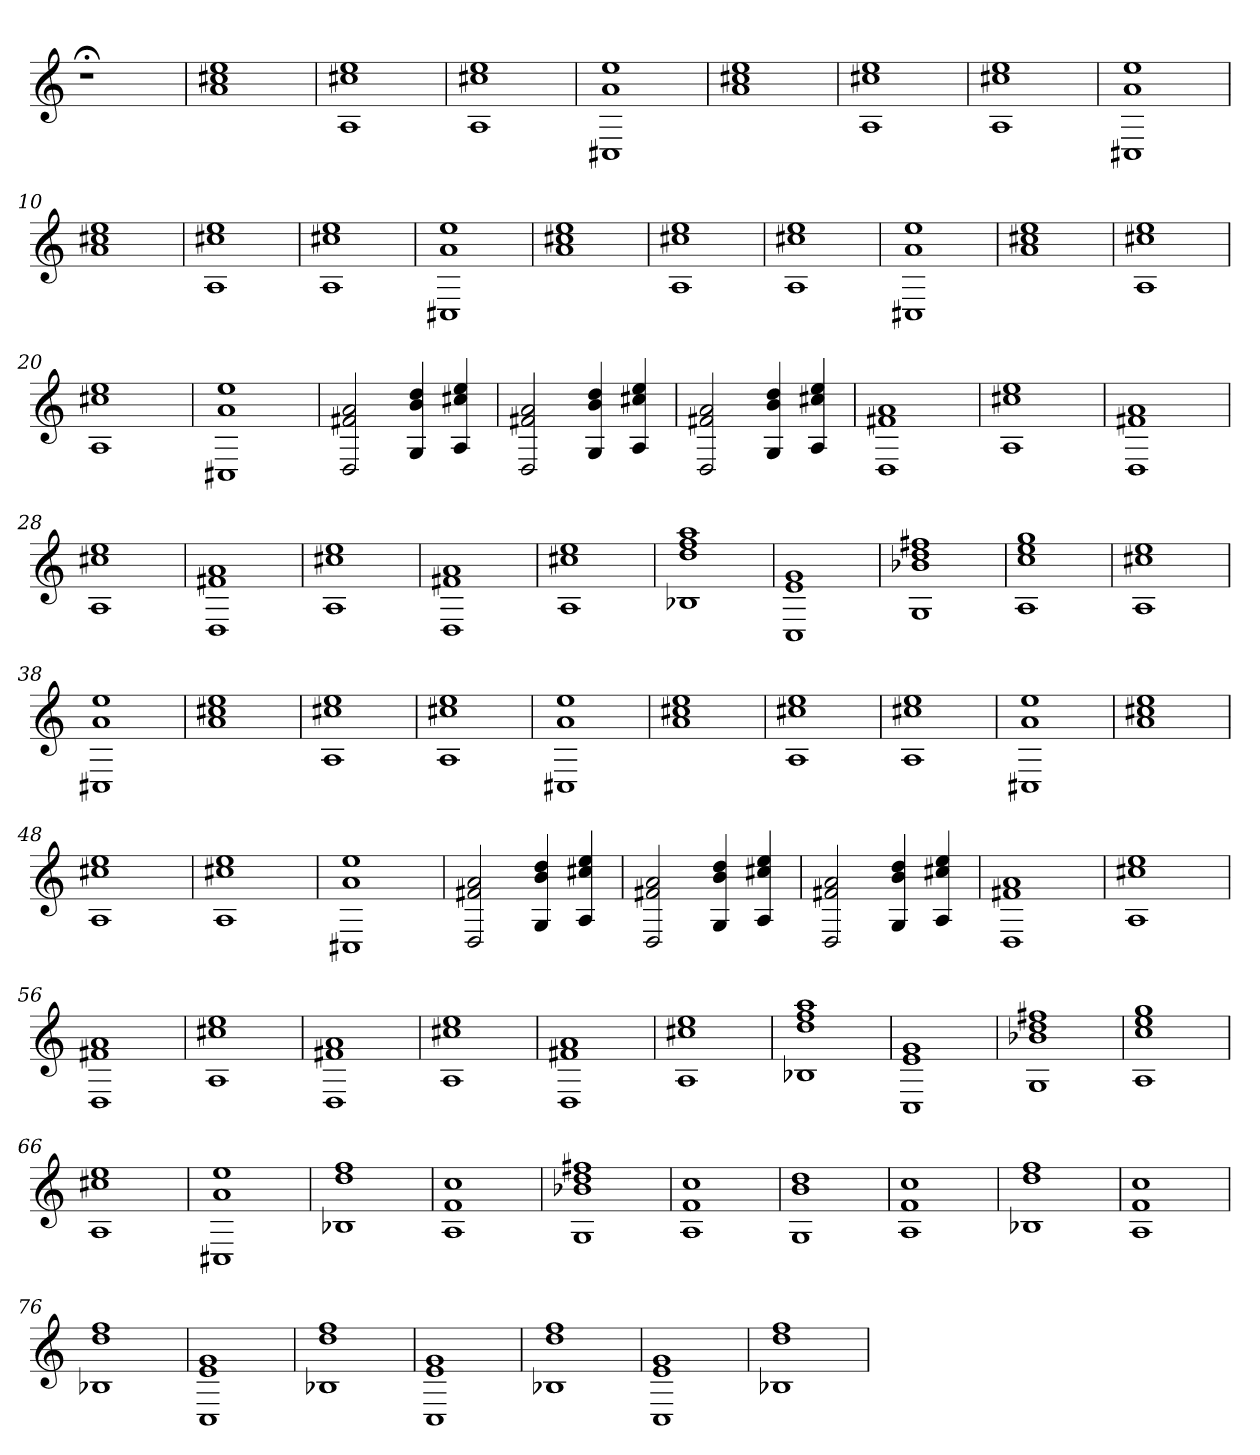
**kern
*part1
*staff1
=
1r;<
=1
1r
=2
1a 1cc#X 1ee
=3
1A 1cc#X 1ee
=4
1A 1cc#X 1ee
=5
1C#X 1a 1ee
=6
1a 1cc#X 1ee
=7
1A 1cc#X 1ee
=8
1A 1cc#X 1ee
=9
1C#X 1a 1ee
=10
1a 1cc#X 1ee
=11
1A 1cc#X 1ee
=12
1A 1cc#X 1ee
=13
1C#X 1a 1ee
=14
1a 1cc#X 1ee
=15
1A 1cc#X 1ee
=16
1A 1cc#X 1ee
=17
1C#X 1a 1ee
=18
1a 1cc#X 1ee
=19
1A 1cc#X 1ee
=20
1A 1cc#X 1ee
=21
1C#X 1a 1ee
=22
2D 2f#X 2a
4G 4b 4dd
4A 4cc#X 4ee
=23
2D 2f#X 2a
4G 4b 4dd
4A 4cc#X 4ee
=24
2D 2f#X 2a
4G 4b 4dd
4A 4cc#X 4ee
=25
1D 1f#X 1a
=26
1A 1cc#X 1ee
=27
1D 1f#X 1a
=28
1A 1cc#X 1ee
=29
1D 1f#X 1a
=30
1A 1cc#X 1ee
=31
1D 1f#X 1a
=32
1A 1cc#X 1ee
=33
1B-X 1dd 1ff 1aa
=34
1C 1e 1g
=35
1G 1b-X 1dd 1ff#X
=36
1A 1cc 1ee 1gg
=37
1A 1cc#X 1ee
=38
1C#X 1a 1ee
=39
1a 1cc#X 1ee
=40
1A 1cc#X 1ee
=41
1A 1cc#X 1ee
=42
1C#X 1a 1ee
=43
1a 1cc#X 1ee
=44
1A 1cc#X 1ee
=45
1A 1cc#X 1ee
=46
1C#X 1a 1ee
=47
1a 1cc#X 1ee
=48
1A 1cc#X 1ee
=49
1A 1cc#X 1ee
=50
1C#X 1a 1ee
=51
2D 2f#X 2a
4G 4b 4dd
4A 4cc#X 4ee
=52
2D 2f#X 2a
4G 4b 4dd
4A 4cc#X 4ee
=53
2D 2f#X 2a
4G 4b 4dd
4A 4cc#X 4ee
=54
1D 1f#X 1a
=55
1A 1cc#X 1ee
=56
1D 1f#X 1a
=57
1A 1cc#X 1ee
=58
1D 1f#X 1a
=59
1A 1cc#X 1ee
=60
1D 1f#X 1a
=61
1A 1cc#X 1ee
=62
1B-X 1dd 1ff 1aa
=63
1C 1e 1g
=64
1G 1b-X 1dd 1ff#X
=65
1A 1cc 1ee 1gg
=66
1A 1cc#X 1ee
=67
1C#X 1a 1ee
=68
1B-X 1dd 1ff
=69
1A 1f 1cc
=70
1G 1b-X 1dd 1ff#X
=71
1A 1f 1cc
=72
1G 1b 1dd
=73
1A 1f 1cc
=74
1B-X 1dd 1ff
=75
1A 1f 1cc
=76
1B-X 1dd 1ff
=77
1C 1e 1g
=78
1B-X 1dd 1ff
=79
1C 1e 1g
=80
1B-X 1dd 1ff
=81
1C 1e 1g
=82
1B-X 1dd 1ff
=
*-
